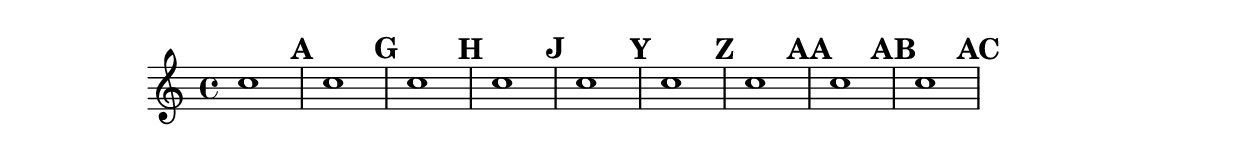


\header { texidoc= "Rehearsal marks in letter style: the I is skipped,
and after Z, we continue with double letters.  The mark may be set
with @code{\mark NUMBER}, or with @code{Score.rehearsalMark}."
      }

\version "2.1.22"
\score {  \notes \relative c'' {
  c1  \mark \default
  c1  \mark #7
  c1  \mark \default
  c1  \mark \default
  c1  \mark \default
  \set Score.rehearsalMark = #24
  c1  \mark \default
  c1  \mark \default
  c1  \mark \default
  c1  \mark \default
  }
}
